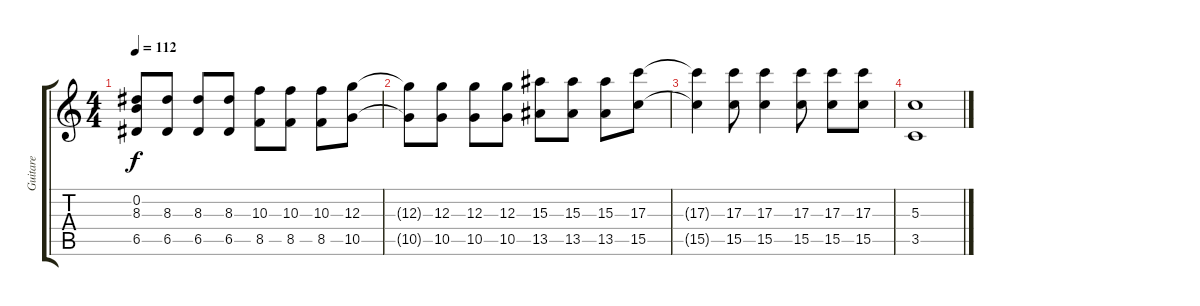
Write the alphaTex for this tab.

\track ("Guitare" "Guitare") {instrument electricguitarmuted}
\staff {score tabs}
\tuning (E4 B3 G3 D3 A2 E2) {hide}
\ts (4 4)
\tempo 112
\clef g2
\ks c
(0.2 8.3{t} 6.5{t}).8{dy f} (8.3 6.5).8 (8.3 6.5).8 (8.3 6.5).8 (10.3 8.5).8 (10.3 8.5).8 (10.3 8.5).8 (12.3 10.5).8 |
(12.3{t} 10.5{t}).8 (12.3 10.5).8 (12.3 10.5).8 (12.3 10.5).8 (15.3 13.5).8 (15.3 13.5).8 (15.3 13.5).8 (17.3 15.5).8 |
(17.3{t} 15.5{t}).4 (17.3 15.5).8 (17.3 15.5).4 (17.3 15.5).8 (17.3 15.5).8 (17.3 15.5).8 |
(5.3 3.5).1
